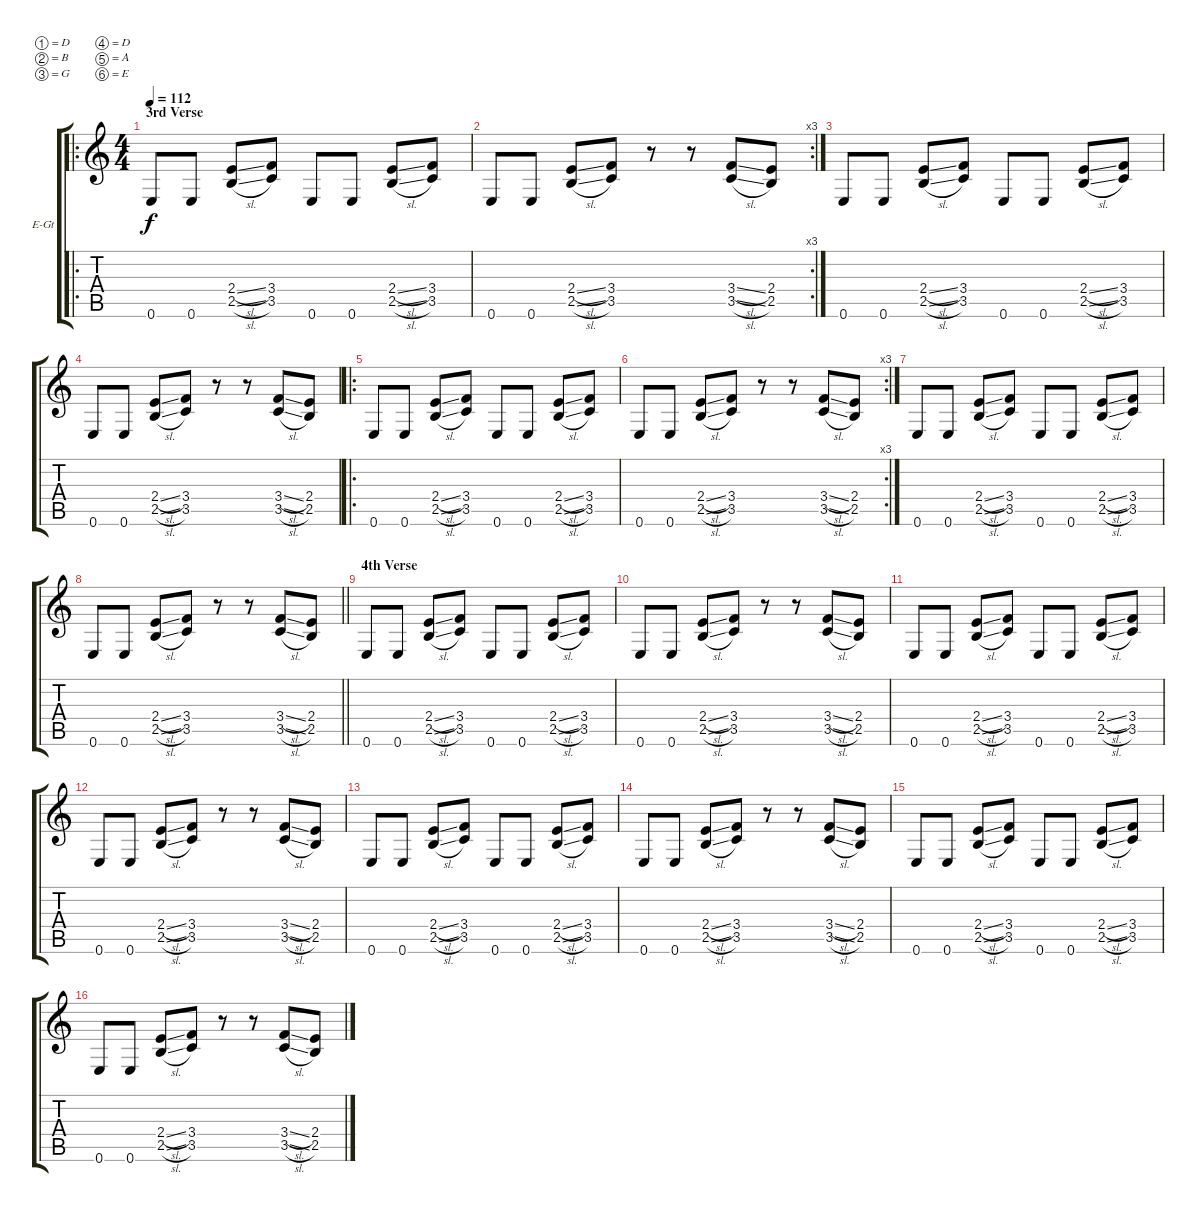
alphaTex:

\bracketExtendMode groupsimilarinstruments
\firstSystemTrackNameOrientation horizontal
\otherSystemsTrackNameOrientation horizontal
\track ("Guitar II" "E-Gt") {instrument distortionguitar}
\staff {score tabs}
\tuning (D4 B3 G3 D3 A2 E2)
\ro
\ts (4 4)
\section ("" "3rd Verse")
\tempo 112
\clef g2
\ks c
0.6.8{dy f} 0.6.8 (2.4{sl} 2.5{sl}).8 (3.4 3.5).8 0.6.8 0.6.8 (2.4{sl} 2.5{sl}).8 (3.4 3.5).8 |
\rc 3
0.6.8 0.6.8 (2.4{sl} 2.5{sl}).8 (3.4 3.5).8 r.8 r.8 (3.4{sl} 3.5{sl}).8 (2.4 2.5).8 |
0.6.8 0.6.8 (2.4{sl} 2.5{sl}).8 (3.4 3.5).8 0.6.8 0.6.8 (2.4{sl} 2.5{sl}).8 (3.4 3.5).8 |
0.6.8 0.6.8 (2.4{sl} 2.5{sl}).8 (3.4 3.5).8 r.8 r.8 (3.4{sl} 3.5{sl}).8 (2.4 2.5).8 |
\ro
0.6.8 0.6.8 (2.4{sl} 2.5{sl}).8 (3.4 3.5).8 0.6.8 0.6.8 (2.4{sl} 2.5{sl}).8 (3.4 3.5).8 |
\rc 3
0.6.8 0.6.8 (2.4{sl} 2.5{sl}).8 (3.4 3.5).8 r.8 r.8 (3.4{sl} 3.5{sl}).8 (2.4 2.5).8 |
0.6.8 0.6.8 (2.4{sl} 2.5{sl}).8 (3.4 3.5).8 0.6.8 0.6.8 (2.4{sl} 2.5{sl}).8 (3.4 3.5).8 |
\barLineRight lightlight
0.6.8 0.6.8 (2.4{sl} 2.5{sl}).8 (3.4 3.5).8 r.8 r.8 (3.4{sl} 3.5{sl}).8 (2.4 2.5).8 |
\section ("" "4th Verse")
0.6.8 0.6.8 (2.4{sl} 2.5{sl}).8 (3.4 3.5).8 0.6.8 0.6.8 (2.4{sl} 2.5{sl}).8 (3.4 3.5).8 |
0.6.8 0.6.8 (2.4{sl} 2.5{sl}).8 (3.4 3.5).8 r.8 r.8 (3.4{sl} 3.5{sl}).8 (2.4 2.5).8 |
0.6.8 0.6.8 (2.4{sl} 2.5{sl}).8 (3.4 3.5).8 0.6.8 0.6.8 (2.4{sl} 2.5{sl}).8 (3.4 3.5).8 |
0.6.8 0.6.8 (2.4{sl} 2.5{sl}).8 (3.4 3.5).8 r.8 r.8 (3.4{sl} 3.5{sl}).8 (2.4 2.5).8 |
0.6.8 0.6.8 (2.4{sl} 2.5{sl}).8 (3.4 3.5).8 0.6.8 0.6.8 (2.4{sl} 2.5{sl}).8 (3.4 3.5).8 |
0.6.8 0.6.8 (2.4{sl} 2.5{sl}).8 (3.4 3.5).8 r.8 r.8 (3.4{sl} 3.5{sl}).8 (2.4 2.5).8 |
0.6.8 0.6.8 (2.4{sl} 2.5{sl}).8 (3.4 3.5).8 0.6.8 0.6.8 (2.4{sl} 2.5{sl}).8 (3.4 3.5).8 |
0.6.8 0.6.8 (2.4{sl} 2.5{sl}).8 (3.4 3.5).8 r.8 r.8 (3.4{sl} 3.5{sl}).8 (2.4 2.5).8
